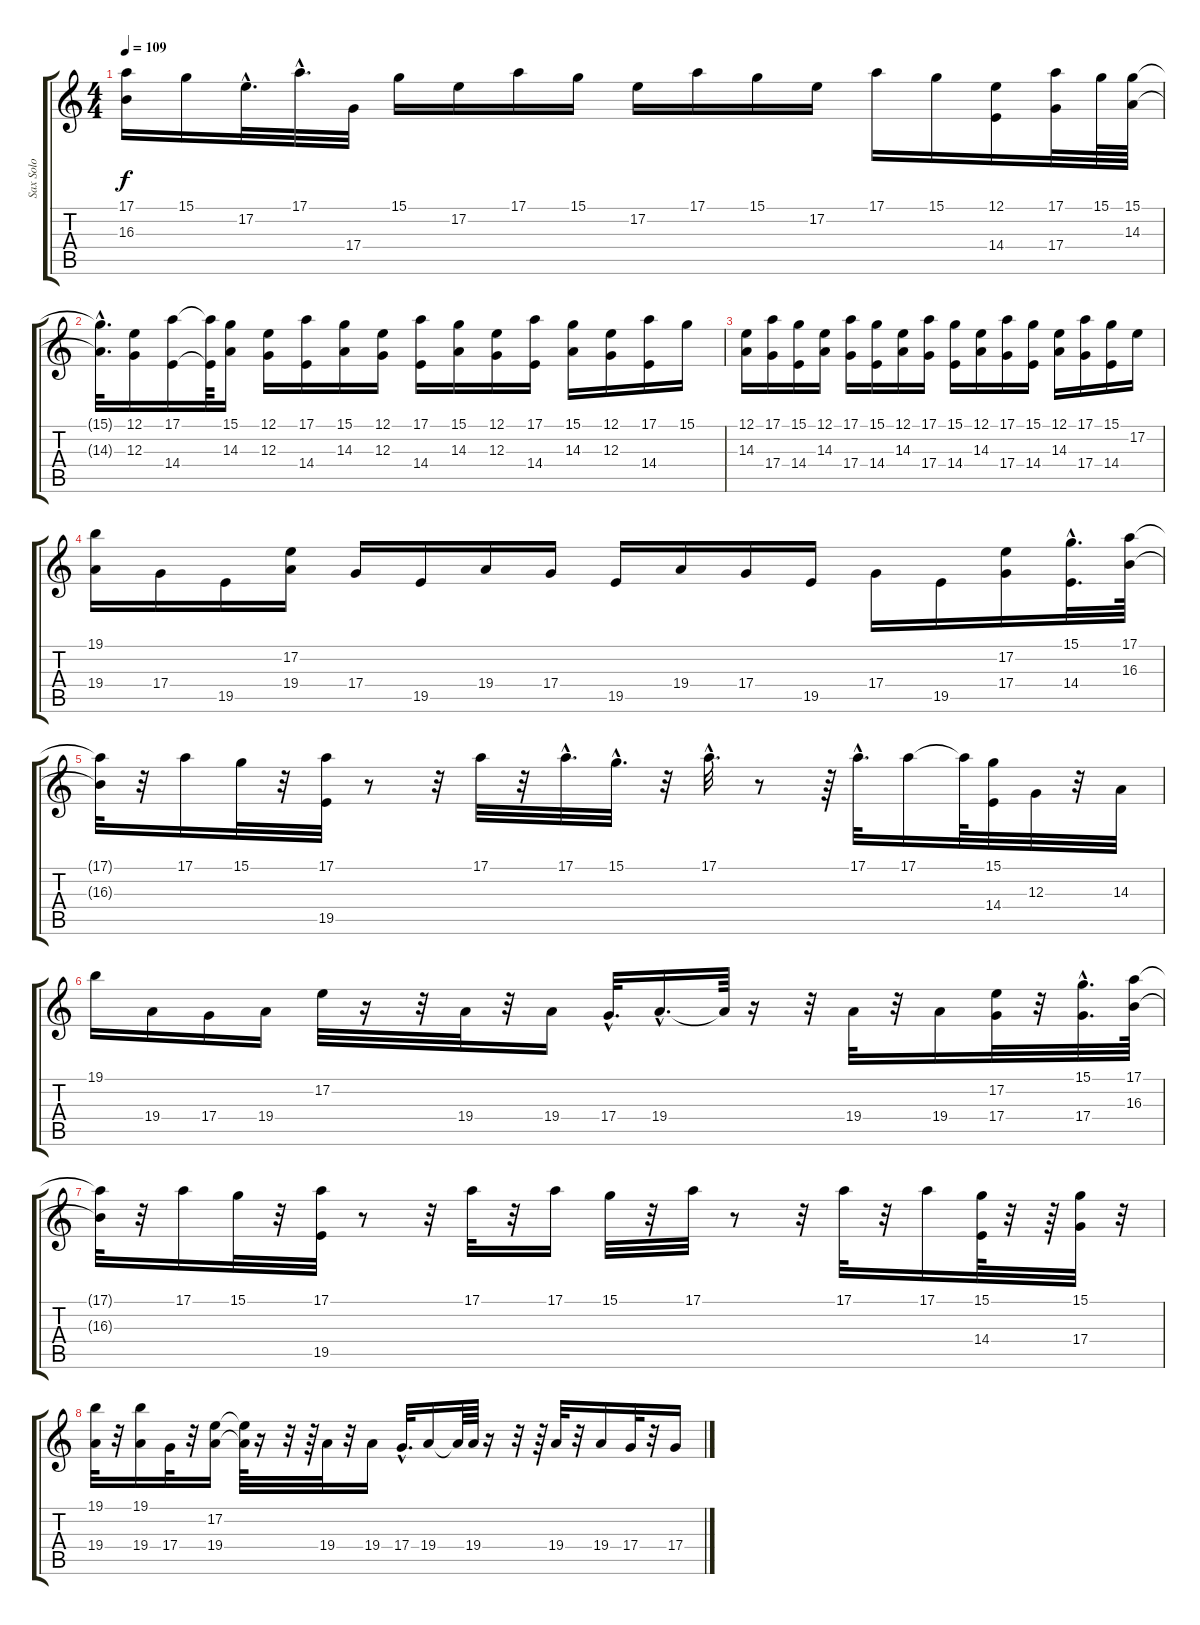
\track ("Sax Solo" "Sax Solo") {instrument tenorsax}
\staff {score tabs}
\tuning (E4 B3 G3 D3 A2 E2) {hide}
\ts (4 4)
\tempo 109
\clef g2
\ks c
(17.1 16.3).16{dy f} 15.1.16 17.2{hac}.32{d} 17.1{hac}.32{d} 17.4.32 15.1.16 17.2.16 17.1.16 15.1.16 17.2.16 17.1.16 15.1.16 17.2.16 17.1.16 15.1.16 (12.1 14.4).16 (17.1 17.4).32 15.1.64 (15.1 14.3).64 |
(15.1{hac t} 14.3{hac t}).32{d} (12.1 12.3).16 (17.1 14.4).16 (17.1{t} 14.4{t}).64 (15.1 14.3).16 (12.1 12.3).16 (17.1 14.4).16 (15.1 14.3).16 (12.1 12.3).16 (17.1 14.4).16 (15.1 14.3).16 (12.1 12.3).16 (17.1 14.4).16 (15.1 14.3).16 (12.1 12.3).16 (17.1 14.4).16 15.1.16 |
(12.1 14.3).16 (17.1 17.4).16 (15.1 14.4).16 (12.1 14.3).16 (17.1 17.4).16 (15.1 14.4).16 (12.1 14.3).16 (17.1 17.4).16 (15.1 14.4).16 (12.1 14.3).16 (17.1 17.4).16 (15.1 14.4).16 (12.1 14.3).16 (17.1 17.4).16 (15.1 14.4).16 17.2.16 |
(19.1 19.4).16 17.4.16 19.5.16 (17.2 19.4).16 17.4.16 19.5.16 19.4.16 17.4.16 19.5.16 19.4.16 17.4.16 19.5.16 17.4.16 19.5.16 (17.2 17.4).16 (15.1{hac} 14.4{hac}).32{d} (17.1 16.3).64 |
(17.1{t} 16.3{t}).32 r.32 17.1.16 15.1.32 r.32 (17.1 19.5).32 r.8 r.32 17.1.32 r.32 17.1{hac}.32{d} 15.1{hac}.32{d} r.32 17.1{hac}.32{d} r.8 r.64 17.1{hac}.32{d} 17.1.16 17.1{t}.64 (15.1 14.4).32 12.3.32 r.32 14.3.32 |
19.1.16 19.4.16 17.4.16 19.4.16 17.2.32 r.16 r.32 19.4.32 r.32 19.4.16 17.4{hac}.32{d} 19.4{hac}.16{d} 19.4{t}.64 r.16 r.32 19.4.32 r.32 19.4.16 (17.2 17.4).32 r.32 (15.1{hac} 17.4{hac}).32{d} (17.1 16.3).64 |
(17.1{t} 16.3{t}).32 r.32 17.1.16 15.1.32 r.32 (17.1 19.5).32 r.8 r.32 17.1.32 r.32 17.1.16 15.1.32 r.32 17.1.32 r.8 r.32 17.1.32 r.32 17.1.16 (15.1 14.4).64 r.32 r.64 (15.1 17.4).32 r.32 |
(19.1 19.4).32 r.32 (19.1 19.4).16 17.4.32 r.32 (17.2 19.4).16 (17.2{t} 19.4{t}).64 r.16 r.32 r.64 19.4.32 r.32 19.4.16 17.4{hac}.32{d} 19.4.16 19.4{t}.64 19.4.64 r.16 r.32 r.64 19.4.32 r.32 19.4.16 17.4.32 r.32 17.4.16
